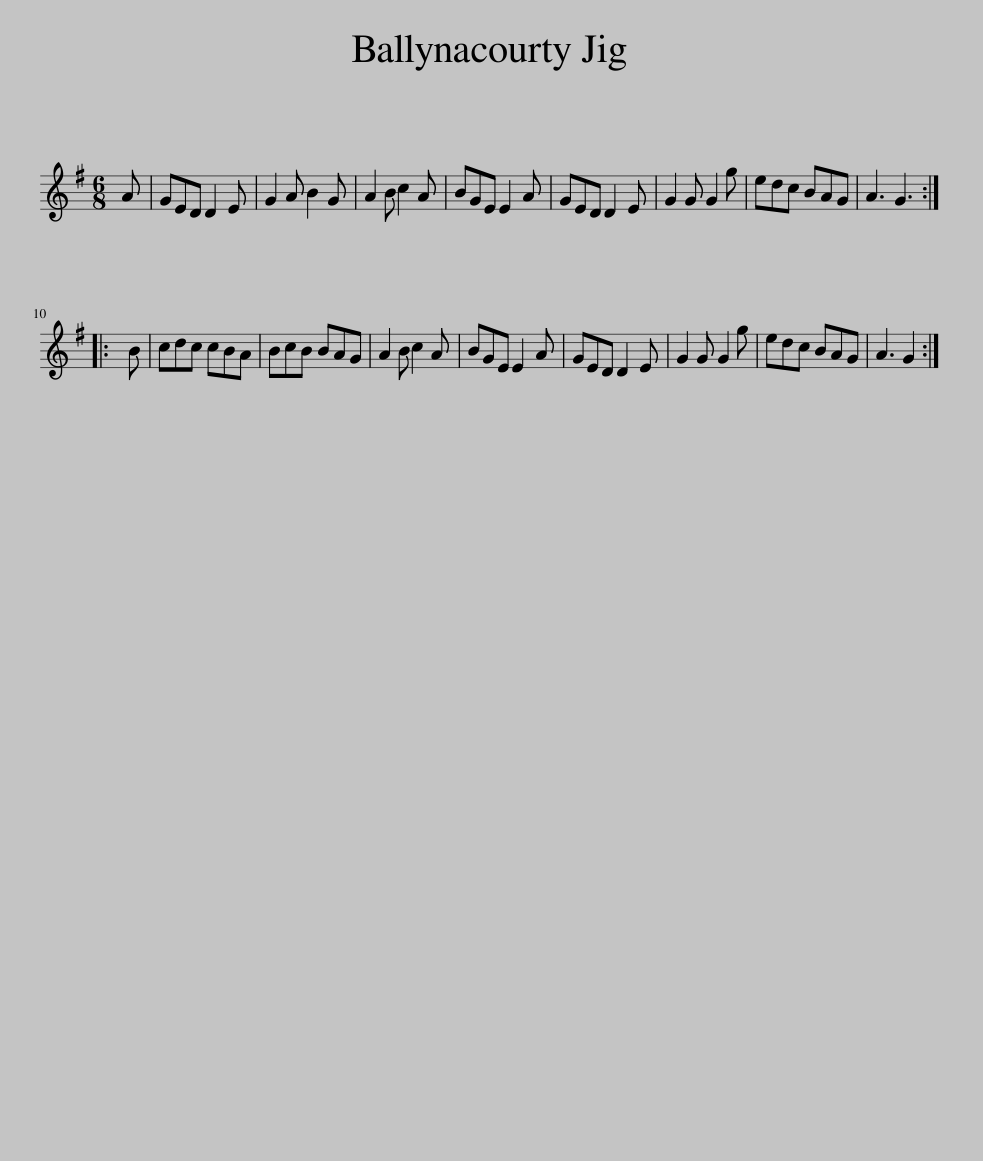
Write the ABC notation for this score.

X:1
L:1/8
M:6/8
I:linebreak $
K:G
V:1 treble
V:1
 A | GED D2 E | G2 A B2 G | A2 B c2 A | BGE E2 A | %5
 GED D2 E | G2 G G2 g | edc BAG | A3 G3 ::$ B | %10
 cdc cBA | BcB BAG | A2 B c2 A | BGE E2 A | GED D2 E | %15
 G2 G G2 g | edc BAG | A3 G2 :| %18
